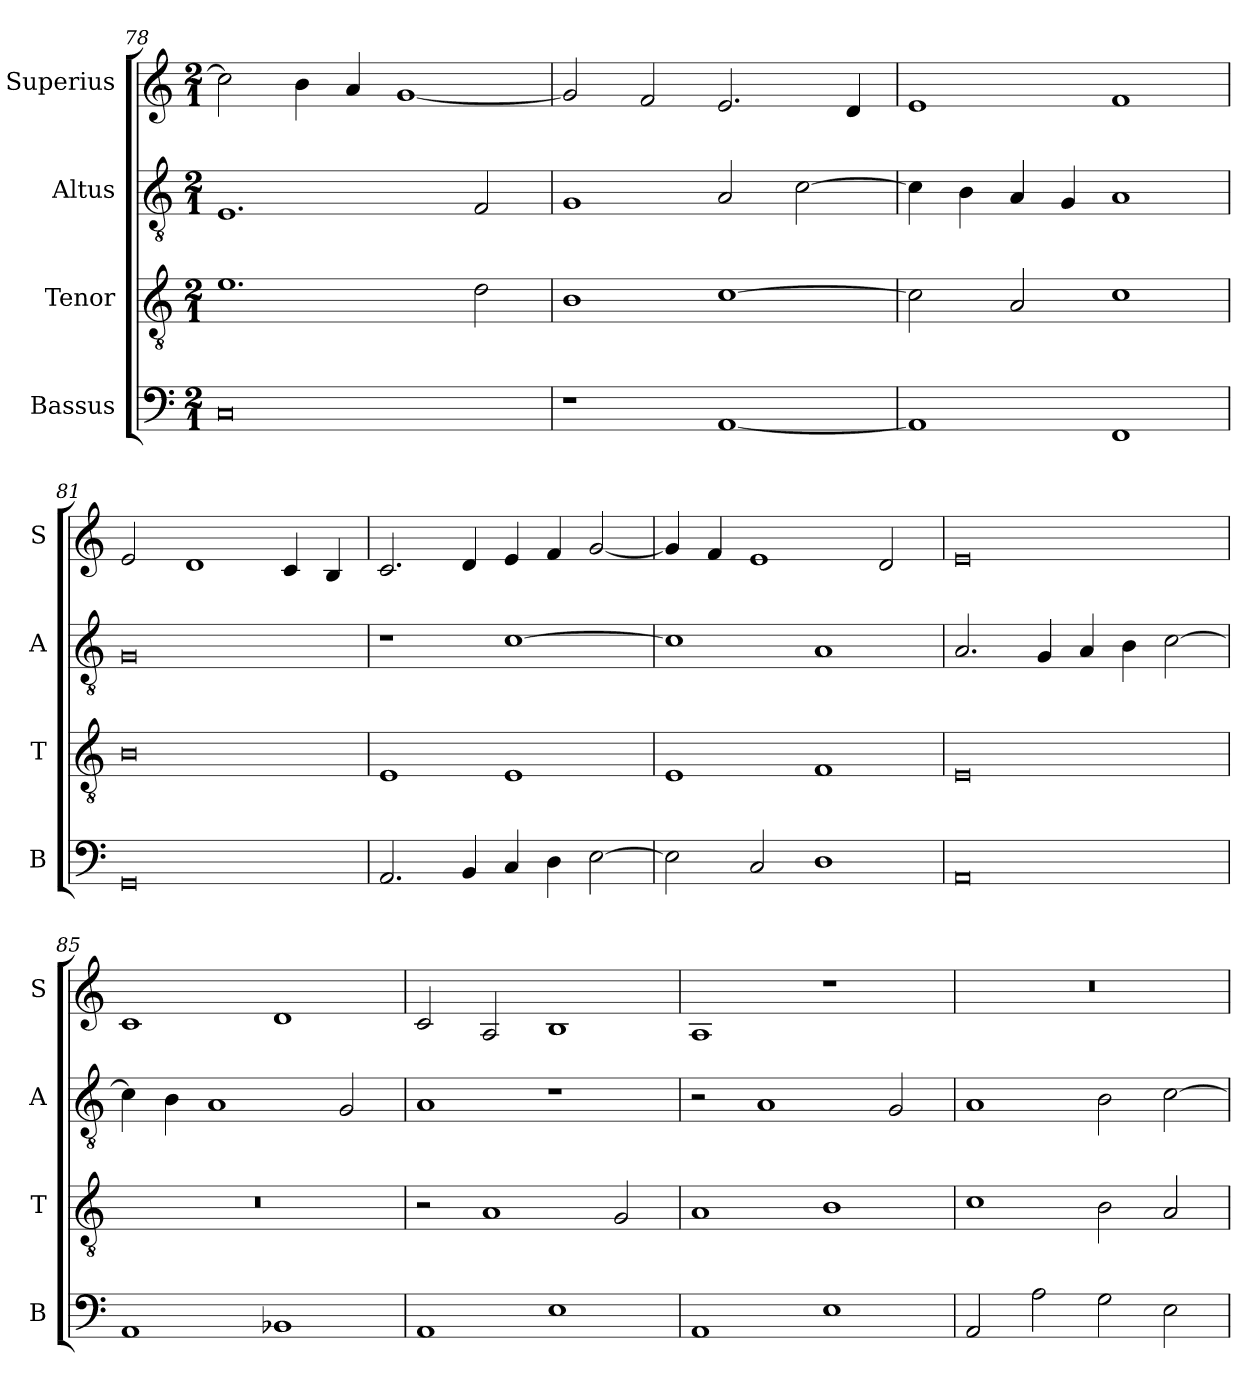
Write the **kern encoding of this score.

**kern	**kern	**kern	**kern
*part4	*part3	*part2	*part1
*staff4	*staff3	*staff2	*staff1
*I"Bassus	*I"Tenor	*I"Altus	*I"Superius
*I'B	*I'T	*I'A	*I'S
*clefF4	*clefGv2	*clefGv2	*clefG2
*k[]	*k[]	*k[]	*k[]
*M2/1	*M2/1	*M2/1	*M2/1
=78	=78	=78	=78
0C	1.e	1.E	2cc\]
.	.	.	4b\
.	.	.	4a/
.	.	.	[1g
.	2d\	2F/	.
=79	=79	=79	=79
1r	1B	1G	2g/]
.	.	.	2f/
[1AA	[1c	2A/	2.e/
.	.	[2c\	.
.	.	.	4d/
=80	=80	=80	=80
1AA]	2c\]	4c\]	1e
.	.	4B\	.
.	2A/	4A/	.
.	.	4G/	.
1FF	1c	1A	1f
=81	=81	=81	=81
0GG	0B	0G	2e/
.	.	.	1d
.	.	.	4c/
.	.	.	4B/
=82	=82	=82	=82
2.AA/	1E	1r	2.c/
4BB/	.	.	4d/
4C/	1E	[1c	4e/
4D\	.	.	4f/
[2E\	.	.	[2g/
=83	=83	=83	=83
2E\]	1E	1c]	4g/]
.	.	.	4f/
2C/	.	.	1e
1D	1F	1A	.
.	.	.	2d/
=84	=84	=84	=84
0AA	0E	2.A/	0e
.	.	4G/	.
.	.	4A/	.
.	.	4B\	.
.	.	[2c\	.
=85	=85	=85	=85
1AA	0r	4c\]	1c
.	.	4B\	.
.	.	1A	.
1BB-X	.	.	1d
.	.	2G/	.
=86	=86	=86	=86
1AA	2r	1A	2c/
.	1A	.	2A/
1E	.	1r	1B
.	2G/	.	.
=87	=87	=87	=87
1AA	1A	2r	1A
.	.	1A	.
1E	1B	.	1r
.	.	2G/	.
=88	=88	=88	=88
2AA/	1c	1A	0r
2A\	.	.	.
2G\	2B\	2B\	.
2E\	2A/	[2c\	.
=	=	=	=
*-	*-	*-	*-
